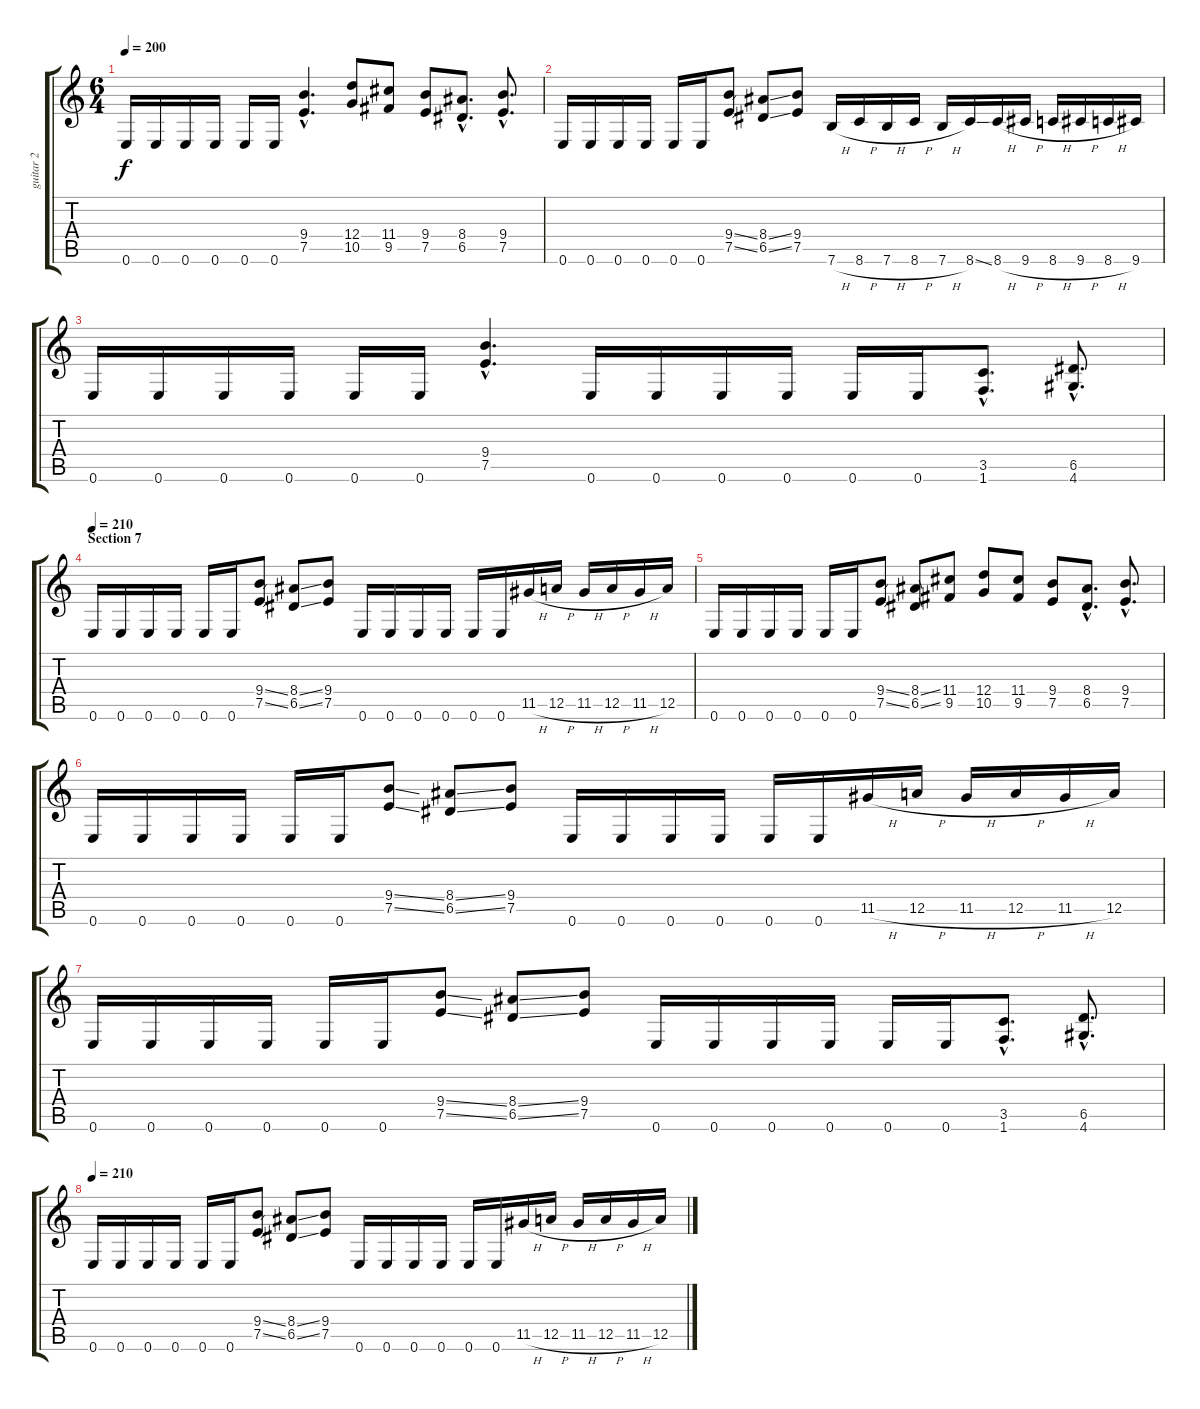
\track ("guitar 2" "guitar 2") {instrument distortionguitar}
\staff {score tabs}
\tuning (E4 B3 G3 D3 A2 E2) {hide}
\ts (6 4)
\tempo 200
\clef g2
\ks c
0.6.16{dy f} 0.6.16 0.6.16 0.6.16 0.6.16 0.6.16 (9.4{hac} 7.5{hac}).4{d} (12.4 10.5).8 (11.4 9.5).8 (9.4 7.5).8 (8.4{hac} 6.5{hac}).8{d} (9.4{hac} 7.5{hac}).8{d} |
0.6.16 0.6.16 0.6.16 0.6.16 0.6.16 0.6.16 (9.4{ss} 7.5{ss}).8 (8.4{ss} 6.5{ss}).8 (9.4 7.5).8 7.6{h}.16 8.6{h}.16 7.6{h}.16 8.6{h}.16 7.6{h}.16 8.6{ss}.16 8.6{h}.16 9.6{h}.16 8.6{h}.16 9.6{h}.16 8.6{h}.16 9.6.16 |
0.6.16 0.6.16 0.6.16 0.6.16 0.6.16 0.6.16 (9.4{hac} 7.5{hac}).4{d} 0.6.16 0.6.16 0.6.16 0.6.16 0.6.16 0.6.16 (3.5{hac} 1.6{hac}).8{d} (6.5{hac} 4.6{hac}).8{d} |
\section ("" "Section 7")
\tempo 210
0.6.16 0.6.16 0.6.16 0.6.16 0.6.16 0.6.16 (9.4{ss} 7.5{ss}).8 (8.4{ss} 6.5{ss}).8 (9.4 7.5).8 0.6.16 0.6.16 0.6.16 0.6.16 0.6.16 0.6.16 11.5{h}.16 12.5{h}.16 11.5{h}.16 12.5{h}.16 11.5{h}.16 12.5.16 |
0.6.16 0.6.16 0.6.16 0.6.16 0.6.16 0.6.16 (9.4{ss} 7.5{ss}).8 (8.4{ss} 6.5{ss}).8 (11.4 9.5).8 (12.4 10.5).8 (11.4 9.5).8 (9.4 7.5).8 (8.4{hac} 6.5{hac}).8{d} (9.4{hac} 7.5{hac}).8{d} |
0.6.16 0.6.16 0.6.16 0.6.16 0.6.16 0.6.16 (9.4{ss} 7.5{ss}).8 (8.4{ss} 6.5{ss}).8 (9.4 7.5).8 0.6.16 0.6.16 0.6.16 0.6.16 0.6.16 0.6.16 11.5{h}.16 12.5{h}.16 11.5{h}.16 12.5{h}.16 11.5{h}.16 12.5.16 |
0.6.16 0.6.16 0.6.16 0.6.16 0.6.16 0.6.16 (9.4{ss} 7.5{ss}).8 (8.4{ss} 6.5{ss}).8 (9.4 7.5).8 0.6.16 0.6.16 0.6.16 0.6.16 0.6.16 0.6.16 (3.5{hac} 1.6{hac}).8{d} (6.5{hac} 4.6{hac}).8{d} |
\tempo 210
0.6.16 0.6.16 0.6.16 0.6.16 0.6.16 0.6.16 (9.4{ss} 7.5{ss}).8 (8.4{ss} 6.5{ss}).8 (9.4 7.5).8 0.6.16 0.6.16 0.6.16 0.6.16 0.6.16 0.6.16 11.5{h}.16 12.5{h}.16 11.5{h}.16 12.5{h}.16 11.5{h}.16 12.5.16
